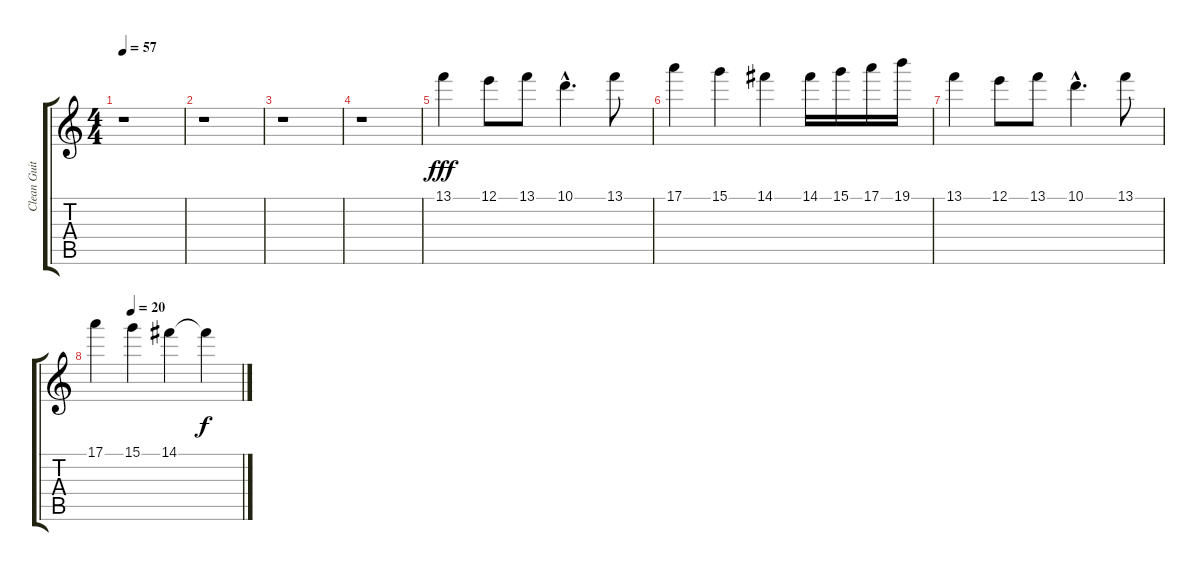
\track ("Clean Guitar" "Clean Guit") {instrument electricguitarclean}
\staff {score tabs}
\tuning (E4 B3 G3 D3 A2 E2) {hide}
\ts (4 4)
\tempo 57
\clef g2
\ks c
r.1{dy fff} |
r.1 |
r.1 |
r.1 |
13.1.4 12.1.8 13.1.8 10.1{hac}.4{d} 13.1.8 |
17.1.4 15.1.4 14.1.4 14.1.16 15.1.16 17.1.16 19.1.16 |
13.1.4 12.1.8 13.1.8 10.1{hac}.4{d} 13.1.8 |
\tempo (20 0.25)
17.1.4 15.1.4 14.1.4 14.1{t}.4{dy f}
